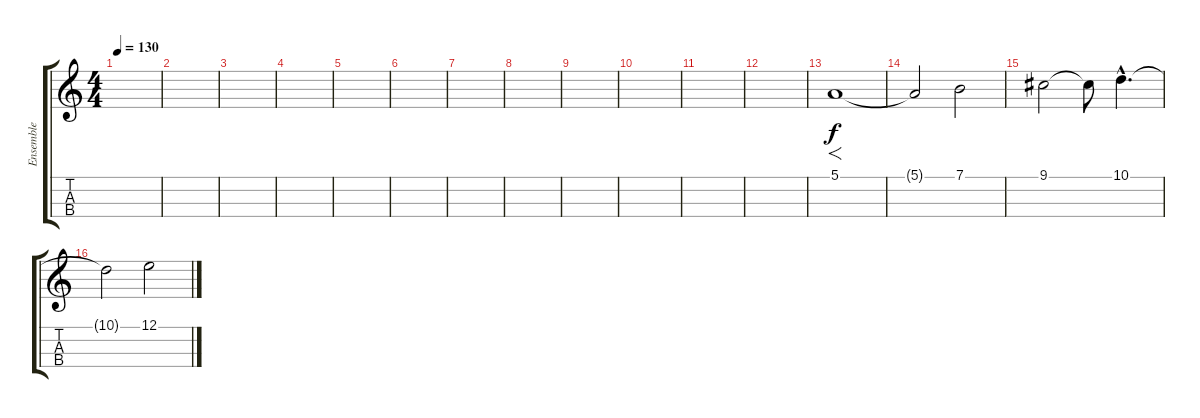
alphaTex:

\track ("Ensemble" "Ensemble") {instrument stringensemble2}
\staff {score tabs}
\tuning (E4 B3 G3 D3) {hide}
\ts (4 4)
\tempo 130
\clef g2
\ks c
|
|
|
|
|
|
|
|
|
|
|
|
5.1.1{f} |
5.1{t}.2 7.1.2 |
9.1.2 9.1{t}.8 10.1{hac}.4{d} |
10.1{t}.2 12.1.2
